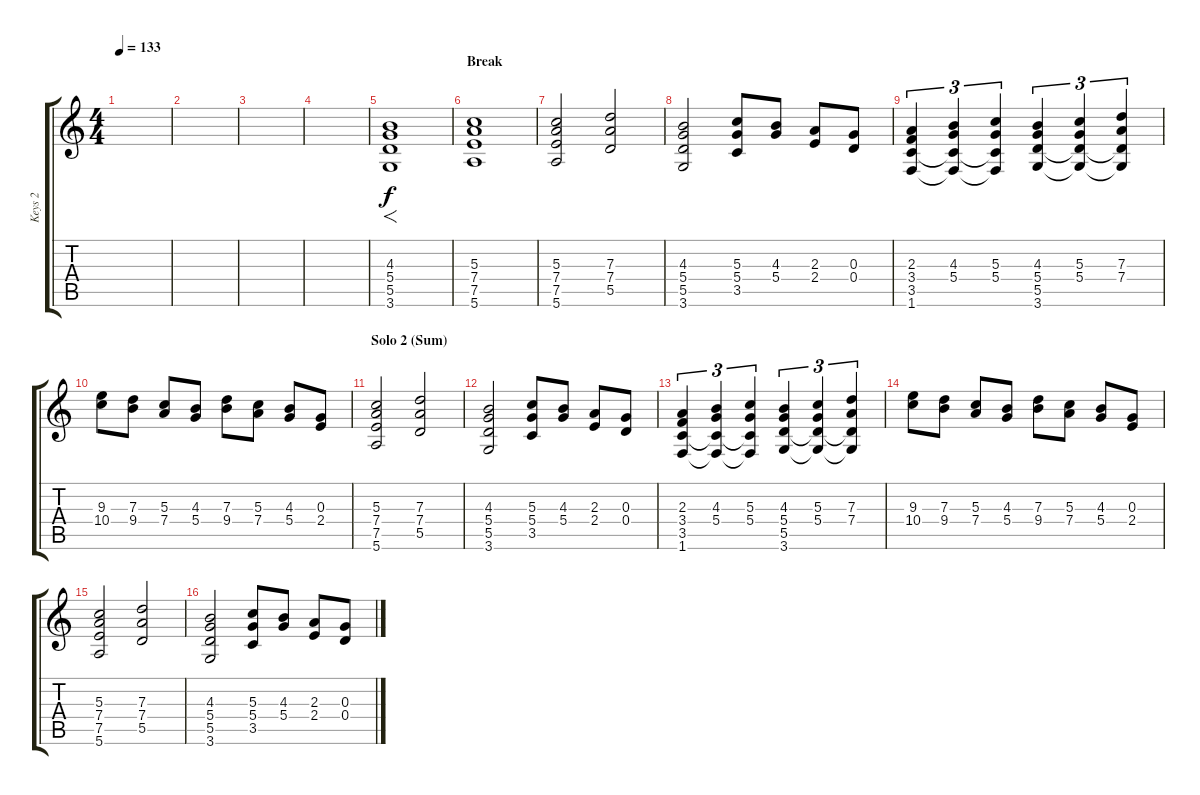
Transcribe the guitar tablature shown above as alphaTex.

\track ("Keys 2" "Keys 2") {instrument tremolostrings}
\staff {score tabs}
\tuning (E5 B4 G4 D4 A3 E3) {hide}
\ts (4 4)
\tempo 133
\clef g2
\ks c
|
|
|
|
(4.3 5.4 5.5 3.6).1{f volume 11} |
\section ("" "Break")
(5.3 7.4 7.5 5.6).1 |
(5.3 7.4 7.5 5.6).2 (7.3 7.4 5.5).2 |
(4.3 5.4 5.5 3.6).2 (5.3 5.4 3.5).8 (4.3 5.4).8 (2.3 2.4).8 (0.3 0.4).8 |
(2.3 3.4 3.5 1.6).4{tu (3 2)} (4.3 5.4 3.5{t} 1.6{t}).4{tu (3 2)} (5.3 5.4 3.5{t} 1.6{t}).4{tu (3 2)} (4.3 5.4 5.5 3.6).4{tu (3 2)} (5.3 5.4 5.5{t} 3.6{t}).4{tu (3 2)} (7.3 7.4 5.5{t} 3.6{t}).4{tu (3 2)} |
(9.3 10.4).8 (7.3 9.4).8 (5.3 7.4).8 (4.3 5.4).8 (7.3 9.4).8 (5.3 7.4).8 (4.3 5.4).8 (0.3 2.4).8 |
\section ("" "Solo 2 (Sum)")
(5.3 7.4 7.5 5.6).2 (7.3 7.4 5.5).2 |
(4.3 5.4 5.5 3.6).2 (5.3 5.4 3.5).8 (4.3 5.4).8 (2.3 2.4).8 (0.3 0.4).8 |
(2.3 3.4 3.5 1.6).4{tu (3 2)} (4.3 5.4 3.5{t} 1.6{t}).4{tu (3 2)} (5.3 5.4 3.5{t} 1.6{t}).4{tu (3 2)} (4.3 5.4 5.5 3.6).4{tu (3 2)} (5.3 5.4 5.5{t} 3.6{t}).4{tu (3 2)} (7.3 7.4 5.5{t} 3.6{t}).4{tu (3 2)} |
(9.3 10.4).8 (7.3 9.4).8 (5.3 7.4).8 (4.3 5.4).8 (7.3 9.4).8 (5.3 7.4).8 (4.3 5.4).8 (0.3 2.4).8 |
(5.3 7.4 7.5 5.6).2 (7.3 7.4 5.5).2 |
(4.3 5.4 5.5 3.6).2 (5.3 5.4 3.5).8 (4.3 5.4).8 (2.3 2.4).8 (0.3 0.4).8
